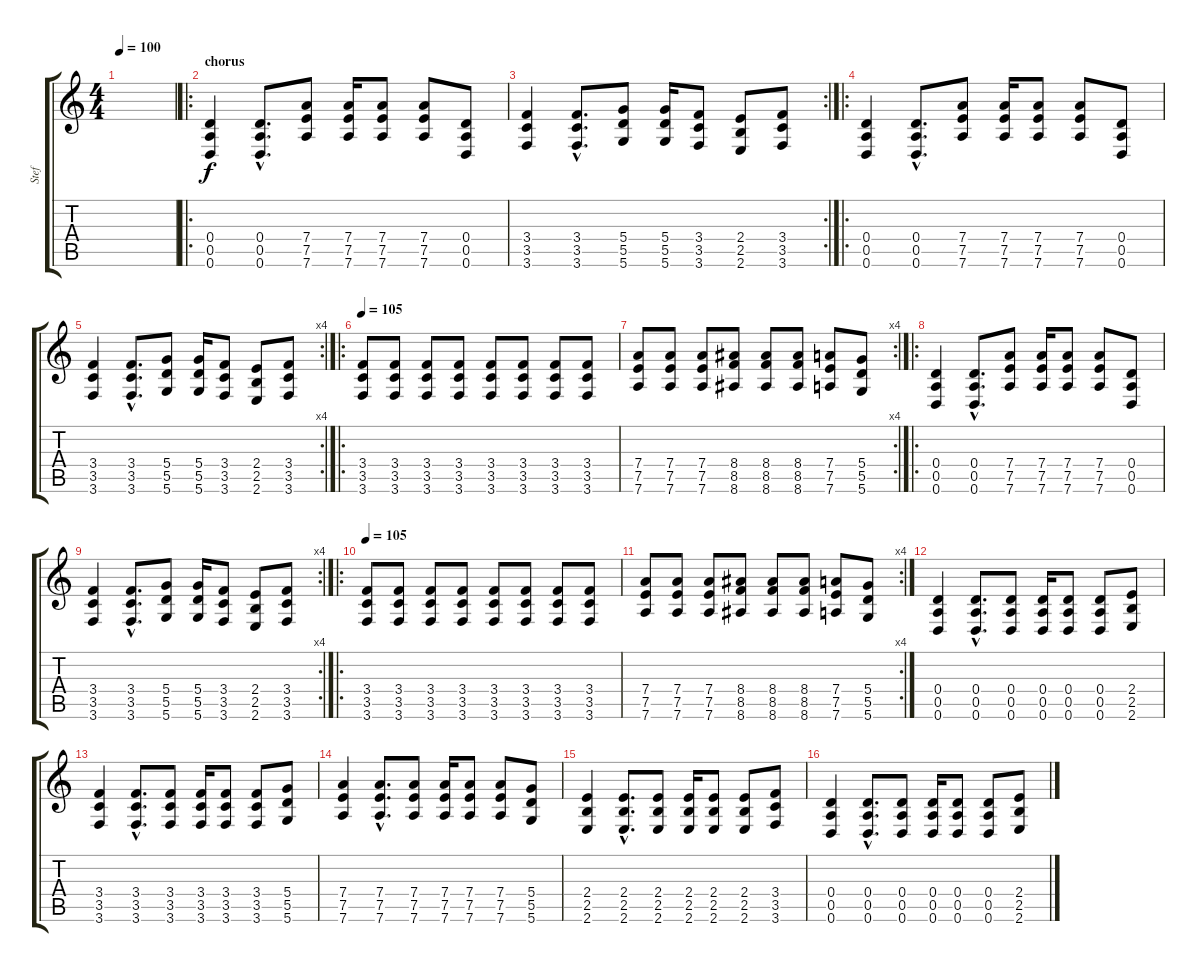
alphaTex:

\track ("Stef" "Stef") {instrument electricguitarclean}
\staff {score tabs}
\tuning (E4 B3 G3 D3 A2 D2) {hide}
\ts (4 4)
\tempo 100
\clef g2
\ks c
|
\ro
\section ("" "chorus")
(0.4 0.5 0.6).4 (0.4{hac} 0.5{hac} 0.6{hac}).8{d} (7.4 7.5 7.6).8 (7.4 7.5 7.6).16 (7.4 7.5 7.6).8 (7.4 7.5 7.6).8 (0.4 0.5 0.6).8 |
\rc 2
(3.4 3.5 3.6).4 (3.4{hac} 3.5{hac} 3.6{hac}).8{d} (5.4 5.5 5.6).8 (5.4 5.5 5.6).16 (3.4 3.5 3.6).8 (2.4 2.5 2.6).8 (3.4 3.5 3.6).8 |
\ro
(0.4 0.5 0.6).4{instrument electricguitarclean} (0.4{hac} 0.5{hac} 0.6{hac}).8{d} (7.4 7.5 7.6).8 (7.4 7.5 7.6).16 (7.4 7.5 7.6).8 (7.4 7.5 7.6).8 (0.4 0.5 0.6).8 |
\rc 4
(3.4 3.5 3.6).4 (3.4{hac} 3.5{hac} 3.6{hac}).8{d} (5.4 5.5 5.6).8 (5.4 5.5 5.6).16 (3.4 3.5 3.6).8 (2.4 2.5 2.6).8 (3.4 3.5 3.6).8 |
\ro
\tempo 105
(3.4 3.5 3.6).8{instrument overdrivenguitar} (3.4 3.5 3.6).8 (3.4 3.5 3.6).8 (3.4 3.5 3.6).8 (3.4 3.5 3.6).8 (3.4 3.5 3.6).8 (3.4 3.5 3.6).8 (3.4 3.5 3.6).8 |
\rc 4
(7.4 7.5 7.6).8 (7.4 7.5 7.6).8 (7.4 7.5 7.6).8 (8.4 8.5 8.6).8 (8.4 8.5 8.6).8 (8.4 8.5 8.6).8 (7.4 7.5 7.6).8 (5.4 5.5 5.6).8 |
\ro
(0.4 0.5 0.6).4{instrument electricguitarclean} (0.4{hac} 0.5{hac} 0.6{hac}).8{d} (7.4 7.5 7.6).8 (7.4 7.5 7.6).16 (7.4 7.5 7.6).8 (7.4 7.5 7.6).8 (0.4 0.5 0.6).8 |
\rc 4
(3.4 3.5 3.6).4 (3.4{hac} 3.5{hac} 3.6{hac}).8{d} (5.4 5.5 5.6).8 (5.4 5.5 5.6).16 (3.4 3.5 3.6).8 (2.4 2.5 2.6).8 (3.4 3.5 3.6).8 |
\ro
\tempo 105
(3.4 3.5 3.6).8{instrument overdrivenguitar} (3.4 3.5 3.6).8 (3.4 3.5 3.6).8 (3.4 3.5 3.6).8 (3.4 3.5 3.6).8 (3.4 3.5 3.6).8 (3.4 3.5 3.6).8 (3.4 3.5 3.6).8 |
\rc 4
(7.4 7.5 7.6).8 (7.4 7.5 7.6).8 (7.4 7.5 7.6).8 (8.4 8.5 8.6).8 (8.4 8.5 8.6).8 (8.4 8.5 8.6).8 (7.4 7.5 7.6).8 (5.4 5.5 5.6).8 |
(0.4 0.5 0.6).4{instrument overdrivenguitar} (0.4{hac} 0.5{hac} 0.6{hac}).8{d} (0.4 0.5 0.6).8 (0.4 0.5 0.6).16 (0.4 0.5 0.6).8 (0.4 0.5 0.6).8 (2.4 2.5 2.6).8 |
(3.4 3.5 3.6).4 (3.4{hac} 3.5{hac} 3.6{hac}).8{d} (3.4 3.5 3.6).8 (3.4 3.5 3.6).16 (3.4 3.5 3.6).8 (3.4 3.5 3.6).8 (5.4 5.5 5.6).8 |
(7.4 7.5 7.6).4 (7.4{hac} 7.5{hac} 7.6{hac}).8{d} (7.4 7.5 7.6).8 (7.4 7.5 7.6).16 (7.4 7.5 7.6).8 (7.4 7.5 7.6).8 (5.4 5.5 5.6).8 |
(2.4 2.5 2.6).4 (2.4{hac} 2.5{hac} 2.6{hac}).8{d} (2.4 2.5 2.6).8 (2.4 2.5 2.6).16 (2.4 2.5 2.6).8 (2.4 2.5 2.6).8 (3.4 3.5 3.6).8 |
(0.4 0.5 0.6).4{instrument overdrivenguitar} (0.4{hac} 0.5{hac} 0.6{hac}).8{d} (0.4 0.5 0.6).8 (0.4 0.5 0.6).16 (0.4 0.5 0.6).8 (0.4 0.5 0.6).8 (2.4 2.5 2.6).8
